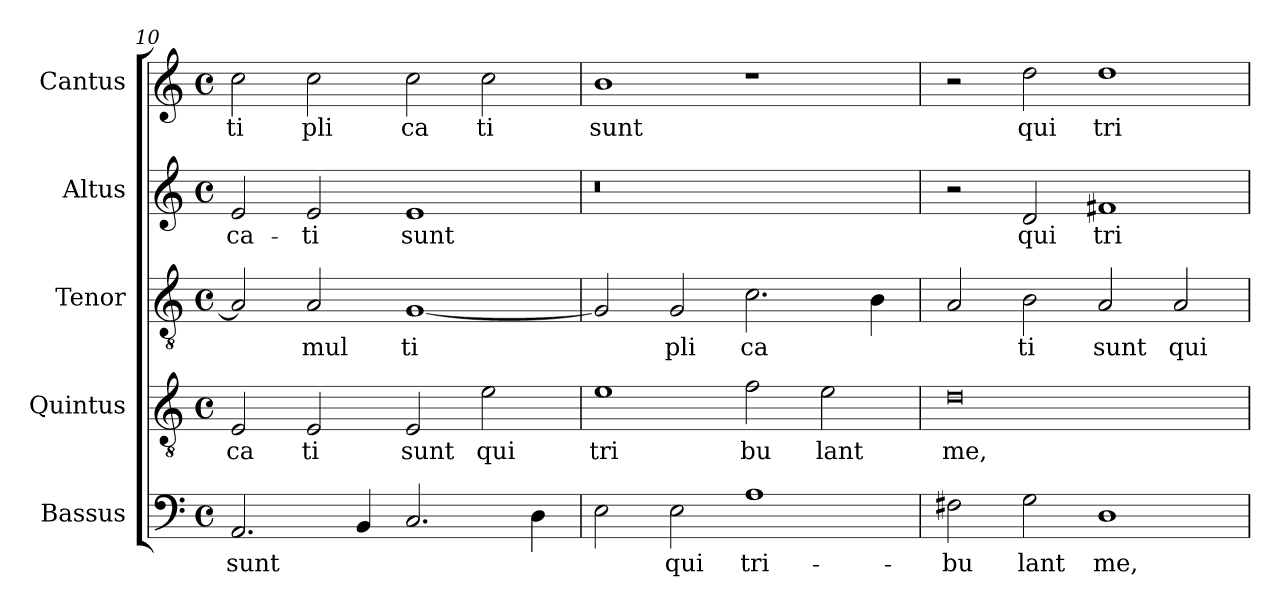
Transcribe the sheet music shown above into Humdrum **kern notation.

**kern	**text	**kern	**text	**kern	**text	**kern	**text	**kern	**text
*part5	*part5	*part4	*part4	*part3	*part3	*part2	*part2	*part1	*part1
*staff5	*staff5	*staff4	*staff4	*staff3	*staff3	*staff2	*staff2	*staff1	*staff1
*I"Bassus	*	*I"Quintus	*	*I"Tenor	*	*I"Altus	*	*I"Cantus	*
*clefF4	*	*clefGv2	*	*clefGv2	*	*clefG2	*	*clefG2	*
*M4/4	*	*M4/4	*	*M4/4	*	*M4/4	*	*M4/4	*
*met(c)	*	*met(c)	*	*met(c)	*	*met(c)	*	*met(c)	*
=10	=10	=10	=10	=10	=10	=10	=10	=10	=10
!	!LO:LY:b	!	!LO:LY:b:cj	!	!	!	!LO:LY:b:cj	!	!LO:LY:b:cj
2.AA/	sunt	2E/	ca	2A/]	.	2e/	-ca-	2cc\	ti
!	!	!	!LO:LY:b:cj	!	!LO:LY:b:cj	!	!LO:LY:b:cj	!	!LO:LY:b:cj
.	.	2E/	ti	2A/	mul	2e/	-ti	2cc\	pli
4BB/	.	.	.	.	.	.	.	.	.
!	!	!	!LO:LY:b:cj	!	!LO:LY:b:cj	!	!LO:LY:b:cj	!	!LO:LY:b:cj
2.C/	.	2E/	sunt	[<1G	ti	1e	sunt	2cc\	ca
!	!	!	!LO:LY:b:cj	!	!	!	!	!	!LO:LY:b:cj
.	.	2e\	qui	.	.	.	.	2cc\	ti
4D\	.	.	.	.	.	.	.	.	.
=11	=11	=11	=11	=11	=11	=11	=11	=11	=11
!	!	!	!LO:LY:b:cj	!	!	!	!	!	!LO:LY:b:cj
2E\	.	1e	tri	2G/]	.	0r	.	1b	sunt
!	!LO:LY:b:cj	!	!	!	!LO:LY:b:cj	!	!	!	!
2E\	qui	.	.	2G/	pli	.	.	.	.
!	!LO:LY:b:cj	!	!LO:LY:b:cj	!	!LO:LY:b:cj	!	!	!	!
1A	tri-	2f\	bu	2.c\	ca	.	.	1r	.
!	!	!	!LO:LY:b:cj	!	!	!	!	!	!
.	.	2e\	lant	.	.	.	.	.	.
.	.	.	.	4B\	.	.	.	.	.
!!LO:LB:g=z
=12	=12	=12	=12	=12	=12	=12	=12	=12	=12
!	!LO:LY:b:cj	!	!LO:LY:b:cj	!	!	!	!	!	!
2F#X\	-bu	0d	me,	2A/	.	2r	.	2r	.
!	!LO:LY:b:cj	!	!	!	!LO:LY:b:cj	!	!LO:LY:b:cj	!	!LO:LY:b:cj
2G\	lant	.	.	2B\	ti	2d/	qui	2dd\	qui
!	!LO:LY:b:cj	!	!	!	!LO:LY:b:cj	!	!LO:LY:b:cj	!	!LO:LY:b:cj
1D	me,	.	.	2A/	sunt	1f#X	tri	1dd	tri
!	!	!	!	!	!LO:LY:b:cj	!	!	!	!
.	.	.	.	2A/	qui	.	.	.	.
=	=	=	=	=	=	=	=	=	=
*-	*-	*-	*-	*-	*-	*-	*-	*-	*-
